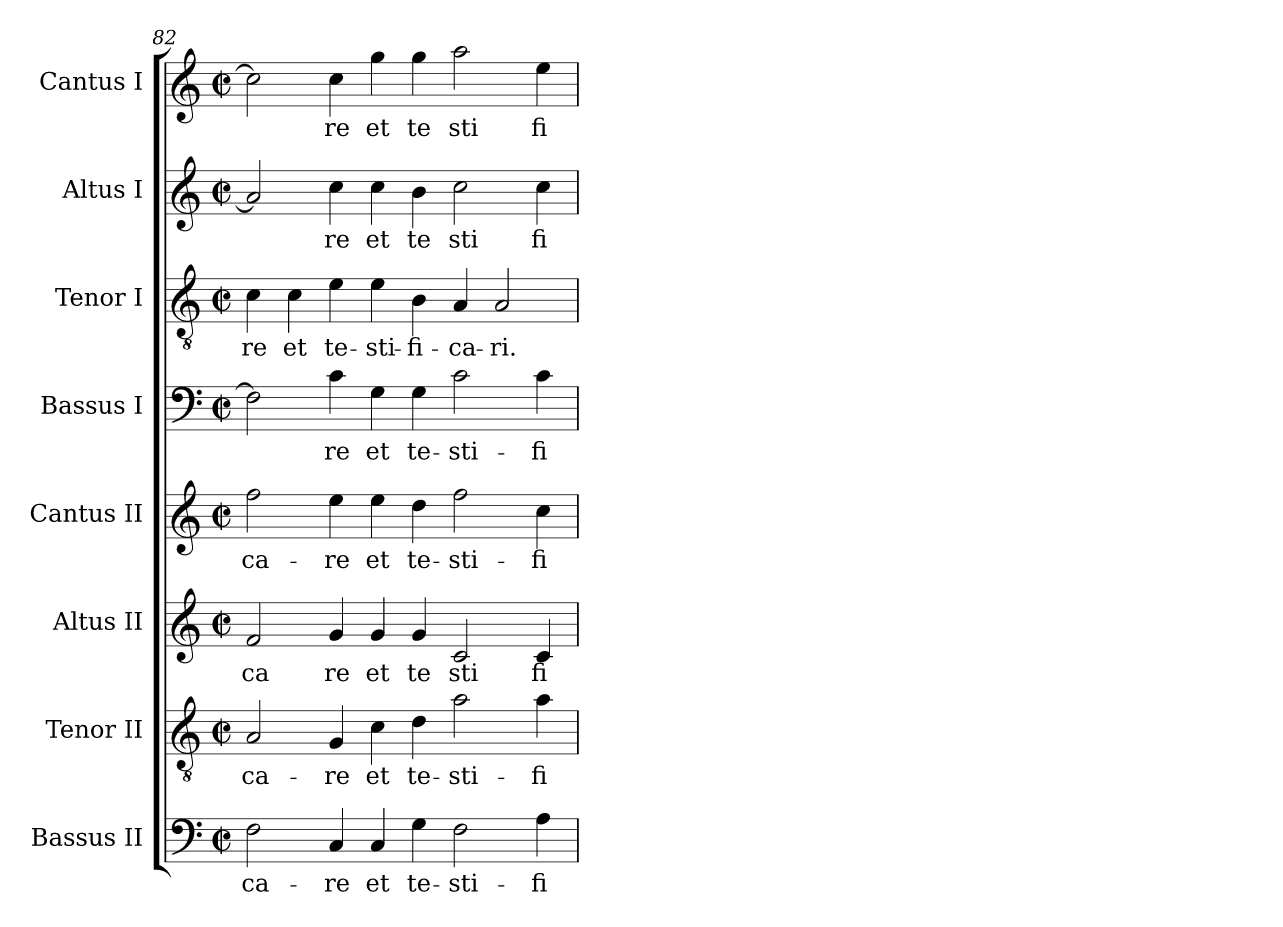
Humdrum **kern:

**kern	**text	**kern	**text	**kern	**text	**kern	**text	**kern	**text	**kern	**text	**kern	**text	**kern	**text
*part8	*part8	*part7	*part7	*part6	*part6	*part5	*part5	*part4	*part4	*part3	*part3	*part2	*part2	*part1	*part1
*staff8	*staff8	*staff7	*staff7	*staff6	*staff6	*staff5	*staff5	*staff4	*staff4	*staff3	*staff3	*staff2	*staff2	*staff1	*staff1
*I"Bassus II	*	*I"Tenor II	*	*I"Altus II	*	*I"Cantus II	*	*I"Bassus I	*	*I"Tenor I	*	*I"Altus I	*	*I"Cantus I	*
*clefF4	*	*clefGv2	*	*clefG2	*	*clefG2	*	*clefF4	*	*clefGv2	*	*clefG2	*	*clefG2	*
*M2/2	*	*M2/2	*	*M2/2	*	*M2/2	*	*M2/2	*	*M2/2	*	*M2/2	*	*M2/2	*
*met(c|)	*	*met(c|)	*	*met(c|)	*	*met(c|)	*	*met(c|)	*	*met(c|)	*	*met(c|)	*	*met(c|)	*
=82	=82	=82	=82	=82	=82	=82	=82	=82	=82	=82	=82	=82	=82	=82	=82
!	!LO:LY:b:cj	!	!LO:LY:b:cj	!	!LO:LY:b:cj	!	!LO:LY:b:cj	!	!	!	!LO:LY:b:cj	!	!	!	!
2F\	-ca-	2A/	-ca-	2f/	ca	2ff\	-ca-	2F\]	.	4c\	-re	2a/]	.	2cc\]	.
!	!	!	!	!	!	!	!	!	!	!	!LO:LY:b:cj	!	!	!	!
.	.	.	.	.	.	.	.	.	.	4c\	et	.	.	.	.
!	!LO:LY:b:cj	!	!LO:LY:b:cj	!	!LO:LY:b:cj	!	!LO:LY:b:cj	!	!LO:LY:b:cj	!	!LO:LY:b:cj	!	!LO:LY:b:cj	!	!LO:LY:b:cj
4C/	-re	4G/	-re	4g/	re	4ee\	-re	4c\	-re	4e\	te-	4cc\	re	4cc\	re
!	!LO:LY:b:cj	!	!LO:LY:b:cj	!	!LO:LY:b:cj	!	!LO:LY:b:cj	!	!LO:LY:b:cj	!	!LO:LY:b:cj	!	!LO:LY:b:cj	!	!LO:LY:b:cj
4C/	et	4c\	et	4g/	et	4ee\	et	4G\	et	4e\	-sti-	4cc\	et	4gg\	et
!	!LO:LY:b:cj	!	!LO:LY:b:cj	!	!LO:LY:b:cj	!	!LO:LY:b:cj	!	!LO:LY:b:cj	!	!LO:LY:b:cj	!	!LO:LY:b:cj	!	!LO:LY:b:cj
4G\	te-	4d\	te-	4g/	te	4dd\	te-	4G\	te-	4B\	-fi-	4b\	te	4gg\	te
!	!LO:LY:b:cj	!	!LO:LY:b:cj	!	!LO:LY:b:cj	!	!LO:LY:b:cj	!	!LO:LY:b:cj	!	!LO:LY:b:cj	!	!LO:LY:b:cj	!	!LO:LY:b:cj
2F\	-sti-	2a\	-sti-	2c/	sti	2ff\	-sti-	2c\	-sti-	4A/	-ca-	2cc\	sti	2aa\	sti
!	!	!	!	!	!	!	!	!	!	!	!LO:LY:b:cj	!	!	!	!
.	.	.	.	.	.	.	.	.	.	2A/	-ri.	.	.	.	.
!	!LO:LY:b:cj	!	!LO:LY:b:cj	!	!LO:LY:b:cj	!	!LO:LY:b:cj	!	!LO:LY:b:cj	!	!	!	!LO:LY:b:cj	!	!LO:LY:b:cj
4A\	-fi-	4a\	-fi-	4c/	fi	4cc\	-fi-	4c\	-fi-	.	.	4cc\	fi	4ee\	fi
=	=	=	=	=	=	=	=	=	=	=	=	=	=	=	=
*-	*-	*-	*-	*-	*-	*-	*-	*-	*-	*-	*-	*-	*-	*-	*-
